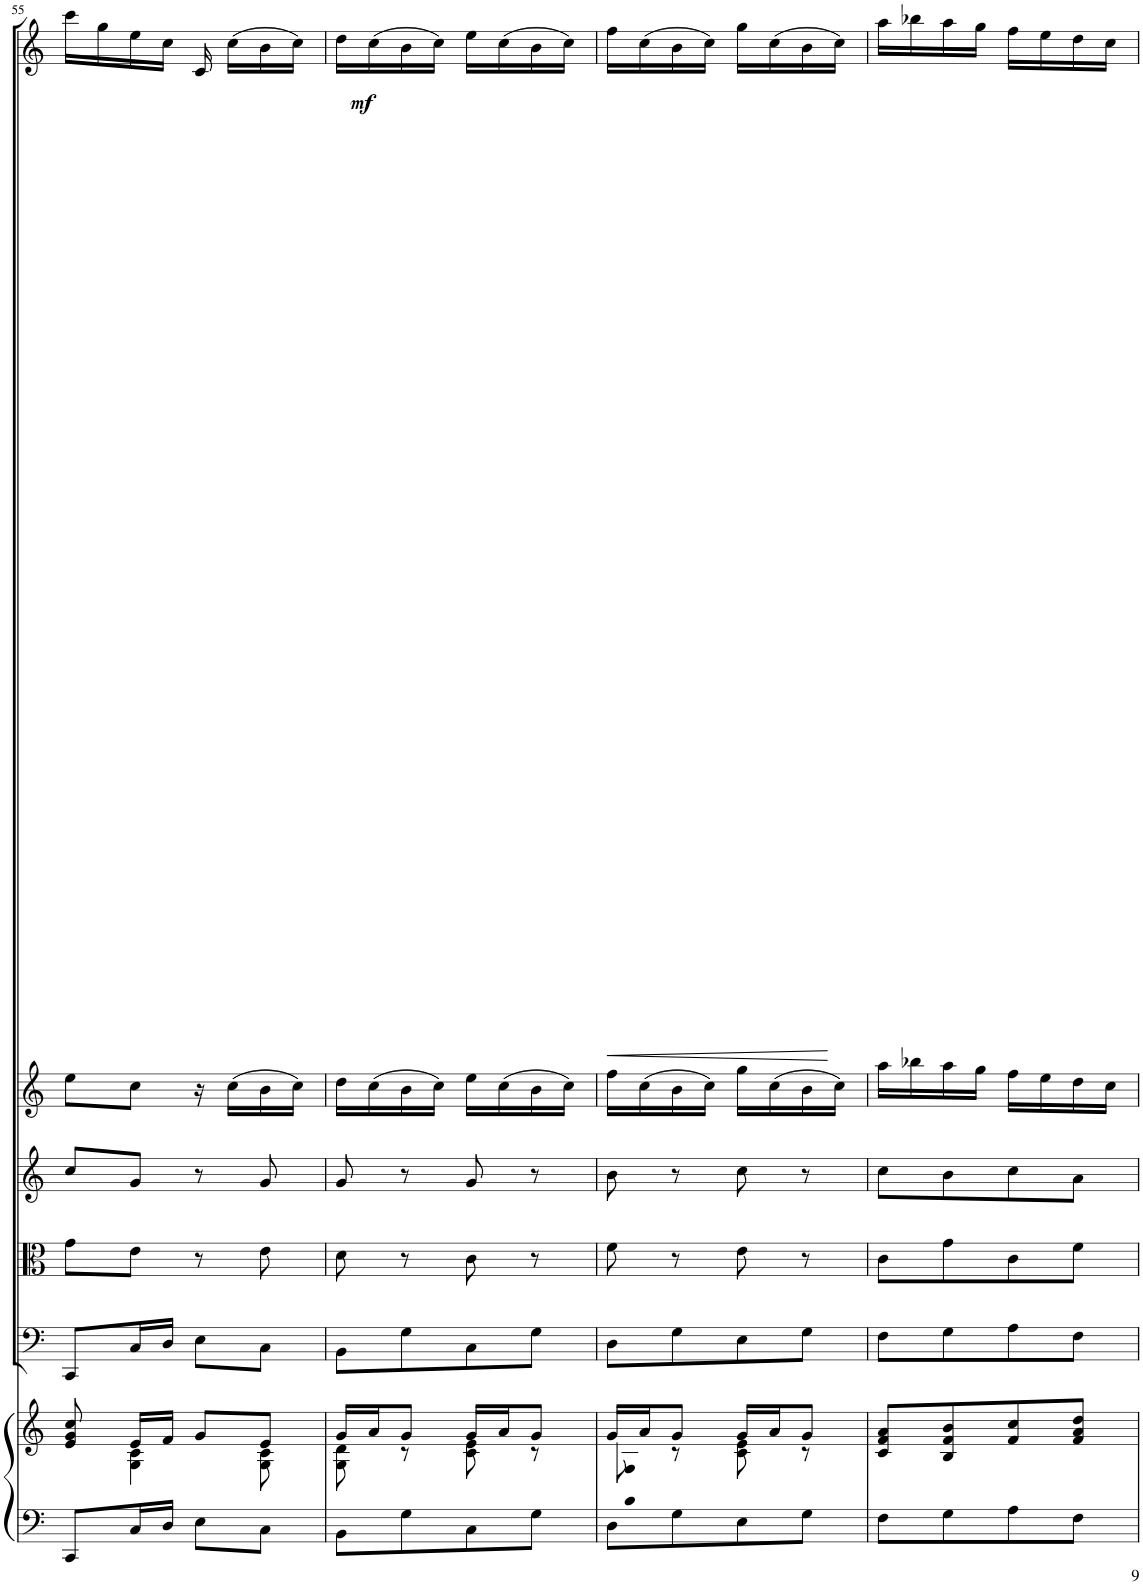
**kern	**kern	**kern	**kern	**kern	**kern	**kern	**dynam
*part6	*part6	*part5	*part4	*part3	*part2	*part1	*part1
*staff7	*staff6	*staff5	*staff4	*staff3	*staff2	*staff1	*staff1
*I"Harpsichord	*	*I"Violoncellos  and Basses	*I"Violas	*I"Violins 2	*I"Violins 1	*I"Solo Violin	*
*I'Hpschd	*	*	*	*	*	*I'Vln	*
!!LO:PB:g=z
*clefF4	*clefG2	*clefF4	*clefC3	*clefG2	*clefG2	*clefG2	*
*k[]	*k[]	*k[]	*k[]	*k[]	*k[]	*k[]	*
*M2/4	*M2/4	*M2/4	*M2/4	*M2/4	*M2/4	*M2/4	*
=55	=55	=55	=55	=55	=55	=55	=55
*	*^	*	*	*	*	*	*
8CC/L	8e/ 8g/ 8cc/	8ryy	8CC/L	8g\L	8cc/L	8ee\L	16ccc\LL	.
.	.	.	.	.	.	.	16gg\	.
16C/L	16e/LL	4G\ 4c\	16C/L	8e\J	8g/J	8cc\J	16ee\	.
16D/JJ	16f/JJ	.	16D/JJ	.	.	.	16cc\JJ	.
8E\L	8g/L	.	8E\L	8r	8r	16r	16c/	.
!	!	!	!	!	!	!	!	!LO:DY:b
.	.	.	.	.	.	(16cc\LL	(16cc\LL	mf
8C\J	8e/J	8G\ 8c\	8C\J	8e\	8g/	16b\	16b\	.
.	.	.	.	.	.	16cc\JJ)	16cc\JJ)	.
=56	=56	=56	=56	=56	=56	=56	=56	=56
8BB\L	16g/LL	8G\ 8d\	8BB\L	8d\	8g/	16dd\LL	16dd\LL	.
.	16a/J	.	.	.	.	(16cc\	(16cc\	.
8G\	8g/J	8r	8G\	8r	8r	16b\	16b\	.
.	.	.	.	.	.	16cc\JJ)	16cc\JJ)	.
8C\	16g/LL	8c\ 8e\	8C\	8c\	8g/	16ee\LL	16ee\LL	.
.	16a/J	.	.	.	.	(16cc\	(16cc\	.
8G\J	8g/J	8r	8G\J	8r	8r	16b\	16b\	.
.	.	.	.	.	.	16cc\JJ)	16cc\JJ)	.
=57	=57	=57	=57	=57	=57	=57	=57	=57
!	!	!	!	!	!	!	!	!LO:HP:b
8D\L	16g/LL	8B\ 8f\	8D\L	8f\	8b\	16ff\LL	16ff\LL	<
.	16a/J	.	.	.	.	(16cc\	(16cc\	.
8G\	8g/J	8r	8G\	8r	8r	16b\	16b\	.
.	.	.	.	.	.	16cc\JJ)	16cc\JJ)	.
8E\	16g/LL	8c\ 8e\	8E\	8e\	8cc\	16gg\LL	16gg\LL	.
.	16a/J	.	.	.	.	(16cc\	(16cc\	.
8G\J	8g/J	8r	8G\J	8r	8r	16b\	16b\	.
.	.	.	.	.	.	16cc\JJ)	16cc\JJ)	.
*	*v	*v	*	*	*	*	*	*
.	.	.	.	.	.	.	[
=58	=58	=58	=58	=58	=58	=58	=58
8F\L	8c/ 8f/ 8a/L	8F\L	8c\L	8cc\L	16aa\LL	16aa\LL	.
.	.	.	.	.	16bb-X\	16bb-X\	.
8G\	8B/ 8f/ 8b/	8G\	8g\	8b\	16aa\	16aa\	.
.	.	.	.	.	16gg\JJ	16gg\JJ	.
8A\	8f/ 8cc/	8A\	8c\	8cc\	16ff\LL	16ff\LL	.
.	.	.	.	.	16ee\	16ee\	.
8F\J	8f/ 8a/ 8dd/J	8F\J	8f\J	8a\J	16dd\	16dd\	.
.	.	.	.	.	16cc\JJ	16cc\JJ	.
=	=	=	=	=	=	=	=
*-	*-	*-	*-	*-	*-	*-	*-
